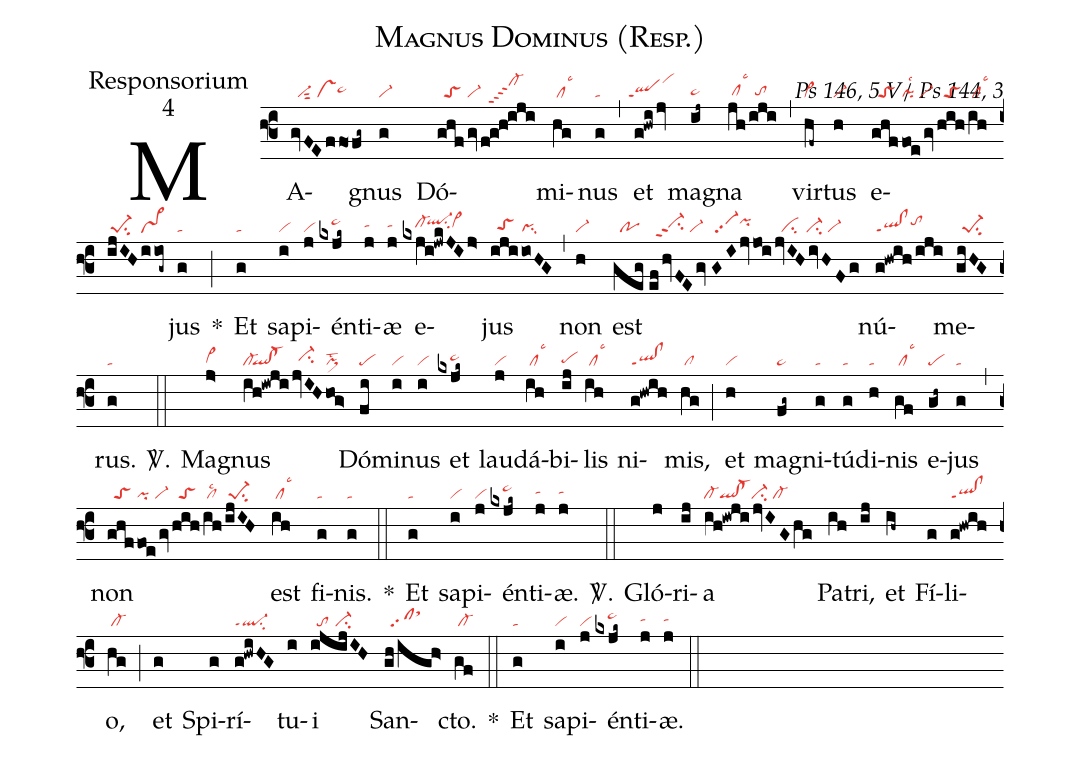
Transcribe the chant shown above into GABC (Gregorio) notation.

name:Magnus Dominus (Resp.);
office-part:Responsorium;
mode:4;
commentary:Ps 146, 5 V/ Ps 144, 3;
nabc-lines:1;
%%
(f3)
MA(gvFEffo/fg~|//vi-sut2/vspe~hh)gnus(g|vi-)
Dó(ghf|//toS|/gv|vi-|/f!g!h!iji|//cl-hkppt4)mi(hg|/cllsc3)nus(g|ta) (,)
et(g!hwi/jv|``qlppt1vihl) ma(ij~|pe~hg)gna(jh|/clhglsc3|/iji|//tohg) (,)
vir(hf~|cl~)tus(h|vi-) e(ghf|//toS|foe/gv|pilsc2/vi-|hih|//toS|/ih|/cllsc3|/ijIH|/pe-1su2|iiog~|pr~)jus(g|ta) *(;)
Et(g|ta) sa(i|vi)pi(j|vi)én(kxjk~|////pe~hi)ti(j|tahh)æ(j|tahh)
e(kxji!jwkJIj>|////cl-hh`ql-hisu2```vi>hh)jus(iji|//toShg|ioHG|pisu1) (,) non(h|vi-)
est(geg|//po|//efhvFEgv|//vi-hhppt2su2/vi-|//GIjvjoi|/vi-pp2pihi|/jvIHivHFg|//ci//ci-/vi-)
nú(g!hwih/iji|ql!clppt1tohi)me(giHG|//pe-1su2)rus.(g|ta) <sp>V/</sp>.(::)

Ma(j>|vi>hg)gnus(ih!iwji|cl-``ql!cl-|/jvIH|//ci-hh|hog>|pi>lst2) Dó(fi|pe)mi(i|vi)nus(i|vi)
et(kxjk~|////pe~hh) lau(j|vi)dá(ih|/cllsc3)bi(ij|pehg)lis(ih|/cllsc3) ni(g!hwih|ql!clppt1)mis,(hg|/cl) (;)
et(h|vi) ma(fg~|pe~)gni(g|ta)tú(g|ta)di(h|ta)nis(gf|/cllsc3) e(gh~|pe)jus(g|ta) (,)
non(ghf|//toS|foe/gv|pi/vi-|/hih|//toS|/ih|/cllsc2|/ijIH|/pe-1su2) est(ih|/cllsc3) fi(g|ta)nis.(g|ta) *(::)

Et(g|ta) sa(i|vi)pi(j|vi)én(kxjk~|////pe~hi)ti(j|tahh)æ.(j|tahh) <sp>V/</sp>.(::)

Gló(j)ri(ij)a(ih!iwjijvIGhg|cl-ql!cl-ci-/cl-) Pa(ih)tri,(ij)
et(ih~) Fí(g)li(g!hwih|ql!clppt1)o,(hg|/cl-) (;)
et(g) Spi(g)rí(g!hwiHG|ql-ppt1su2)tu(i)i(ijijIH|//to//ci-) San(gh/igh>|//sfsthk)cto.(gf|/cl-) *(::)

Et(g|ta) sa(i|vi)pi(j|vi)én(kxjk~|////pe~hi)ti(j|tahh)æ.(j|tahh) (::)
